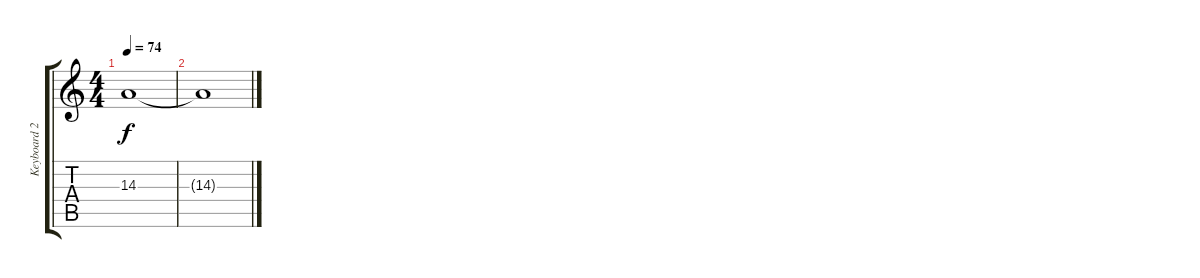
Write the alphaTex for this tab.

\track ("Keyboard 2" "Keyboard 2") {instrument stringensemble2}
\staff {score tabs}
\tuning (E4 B3 G3 D3 A2 E2) {hide}
\ts (4 4)
\tempo 74
\clef g2
\ks c
14.3{t}.1{dy f} |
14.3{t}.1
